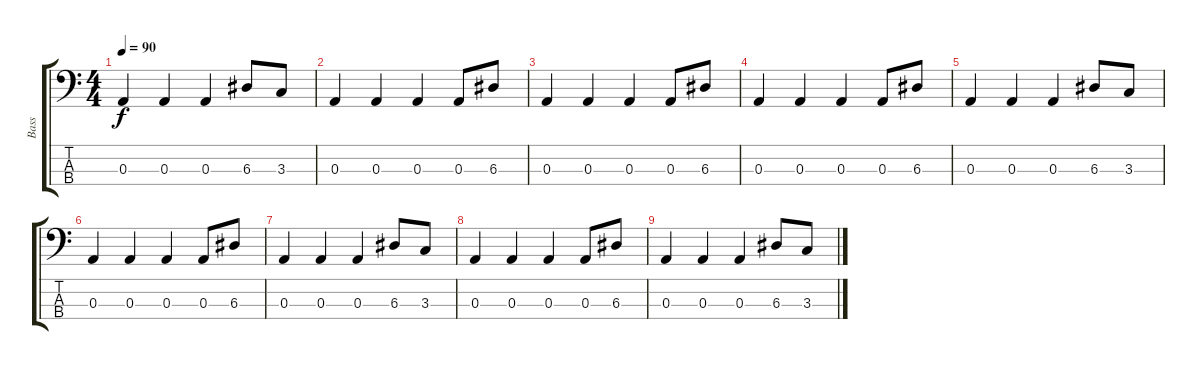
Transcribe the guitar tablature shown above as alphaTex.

\track ("Bass" "Bass") {instrument electricbassfinger}
\staff {score tabs}
\tuning (G2 D2 A1 E1) {hide}
\ts (4 4)
\tempo 90
\clef f4
\ks c
0.3.4{dy f} 0.3.4 0.3.4 6.3.8 3.3.8 |
0.3.4 0.3.4 0.3.4 0.3.8 6.3.8 |
0.3.4 0.3.4 0.3.4 0.3.8 6.3.8 |
0.3.4 0.3.4 0.3.4 0.3.8 6.3.8 |
0.3.4 0.3.4 0.3.4 6.3.8 3.3.8 |
0.3.4 0.3.4 0.3.4 0.3.8 6.3.8 |
0.3.4 0.3.4 0.3.4 6.3.8 3.3.8 |
0.3.4 0.3.4 0.3.4 0.3.8 6.3.8 |
0.3.4 0.3.4 0.3.4 6.3.8 3.3.8
